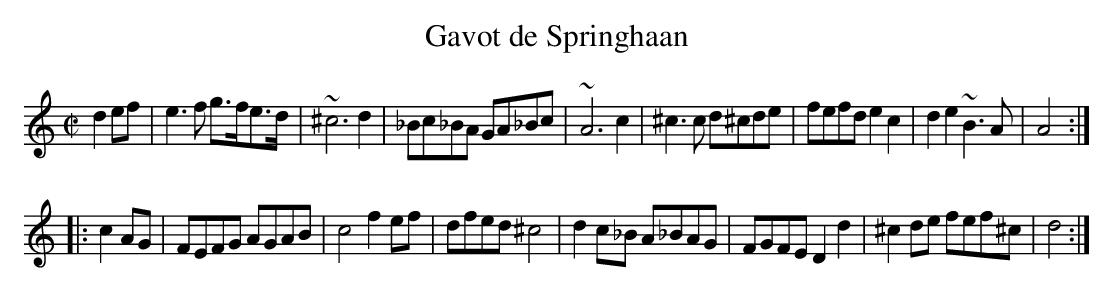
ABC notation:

X:1
T:Gavot de Springhaan
M:C|
K:Amin
d2ef|e3f g>fe>d|~^c6d2|_Bc_BA GA_Bc|~A6c2|^c3c d^cde|fefde2c2|d2e2~B3A|A4:|
|:c2AG|FEFG AGAB|c4f2ef|dfed^c4|d2c_B A_BAG|FGFED2d2|^c2de fef^c|d4:|
